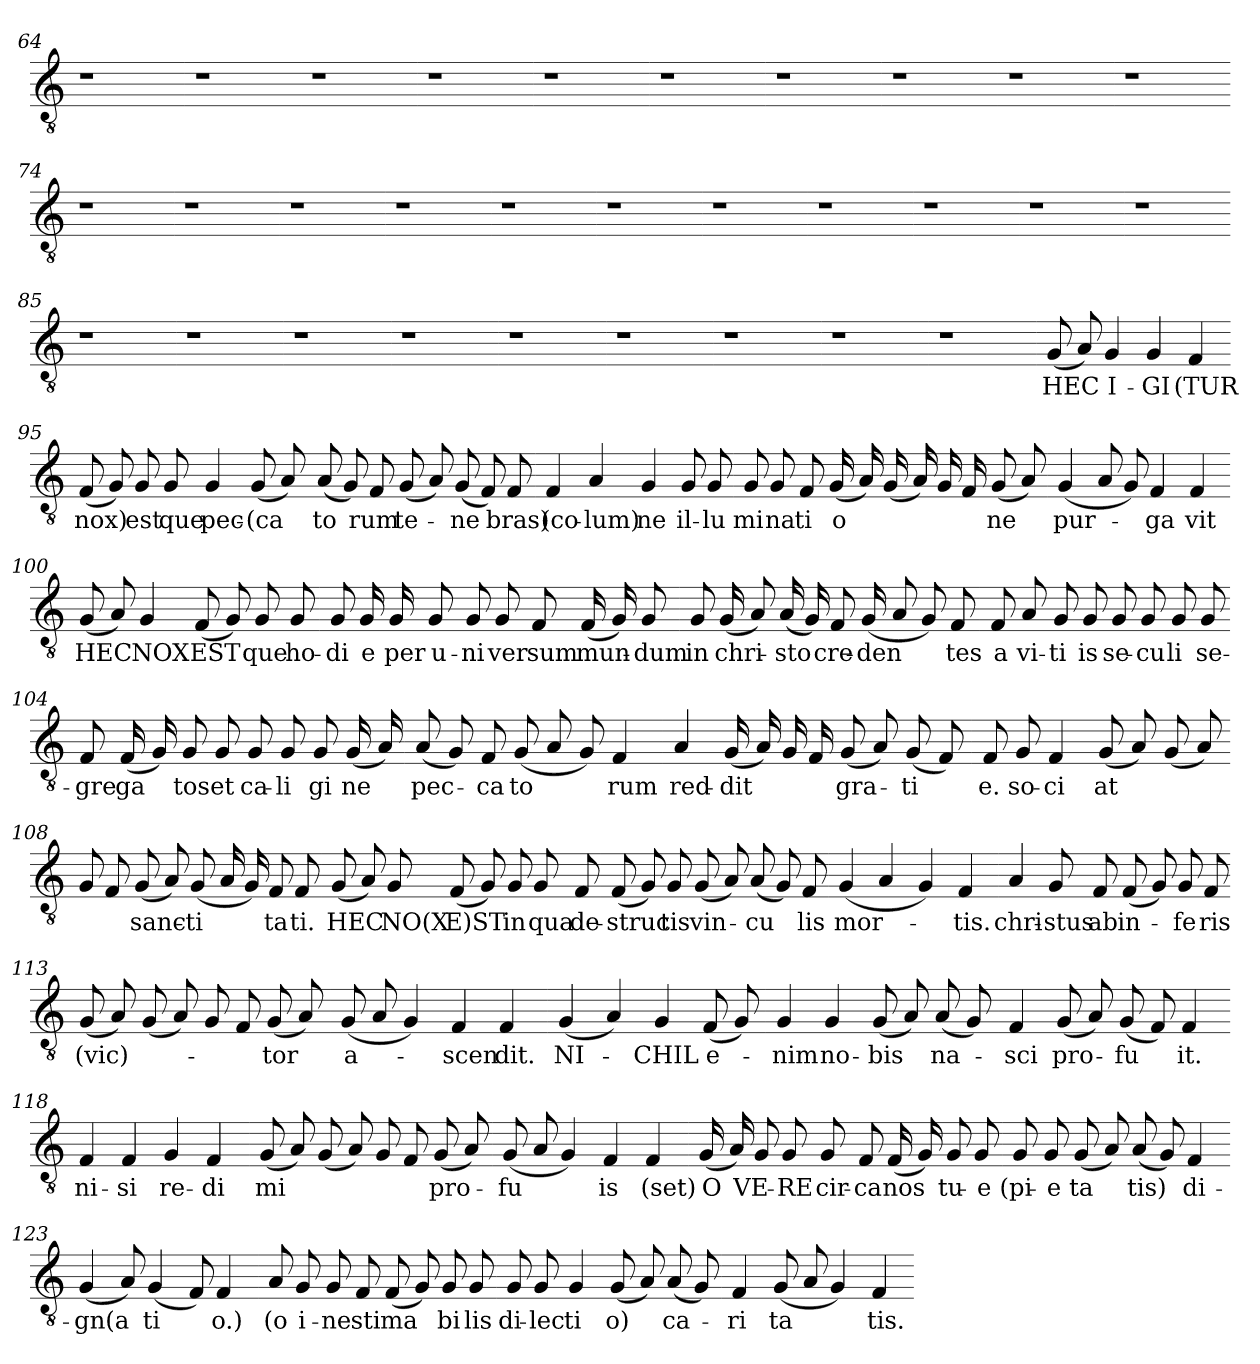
**kern	**text
*part1	*part1
*staff1	*staff1
*clefGv2	*
*k[]	*
=64	=64
1r	.
=65-	=65-
1r	.
=66-	=66-
1r	.
=67-	=67-
1r	.
=68-	=68-
1r	.
=69-	=69-
1r	.
=70-	=70-
1r	.
=71-	=71-
1r	.
=72-	=72-
1r	.
=73-	=73-
1r	.
=74-	=74-
1r	.
=75-	=75-
1r	.
=76-	=76-
1r	.
=77-	=77-
1r	.
=78-	=78-
1r	.
=79-	=79-
1r	.
=80-	=80-
1r	.
=81-	=81-
1r	.
=82-	=82-
1r	.
=83-	=83-
1r	.
=84-	=84-
1r	.
=85-	=85-
1r	.
=86-	=86-
1r	.
=87-	=87-
1r	.
=88-	=88-
1r	.
=89-	=89-
1r	.
=90-	=90-
1r	.
=91-	=91-
1r	.
=92-	=92-
1r	.
=93-	=93-
1r	.
=94-	=94-
(8G	HEC
8A)	.
4G	I-
4G	GI
4F	-(TUR
=95-	=95-
(8F	nox)
8G)	.
8G	est
8G	que
4G	pec-
(8G	(ca
8A)	.
=96-	=96-
(8A	to
8G)	.
8F	-rum
(8G	te-
8A)	.
(8G	ne
8F)	.
8F	-bras)
=97-	=97-
4F	(co-
4A	lum)
4G	-ne
8G	il-
8G	lu
=98-	=98-
8G	mi
8G	na
8F	ti
(16G	o
16A)	.
(16G	.
16A)	.
16G	.
16F	.
(8G	-ne
8A)	.
=99-	=99-
(4G	pur-
8A	.
8G)	.
4F	ga
4F	-vit
=100-	=100-
(8G	HEC
8A)	.
4G	NOX
(8F	EST
8G)	.
8G	que
8G	ho-
=101-	=101-
8G	di
16G	-e
16G	per
8G	u-
8G	ni
8G	ver
8F	-sum
(16F	mun-
16G)	.
8G	-dum
=102-	=102-
8G	in
(16G	chri-
8A)	.
(16A	-sto
16G)	.
8F	cre-
(16G	den
8A	.
8G)	.
8F	-tes
=103-	=103-
8F	a
8A	vi-
8G	ti
8G	-is
8G	se-
8G	cu
8G	-li
8G	se-
=104-	=104-
8F	gre
(16F	ga
16G)	.
8G	-tos
8G	et
8G	ca-
8G	li
8G	gi
(16G	-ne
16A)	.
=105-	=105-
(8A	pec-
8G)	.
8F	ca
(8G	to
8A	.
8G)	.
4F	-rum
=106-	=106-
4A	red-
(16G	-dit
16A)	.
16G	.
16F	.
(8G	gra-
8A)	.
(8G	ti
8F)	.
=107-	=107-
8F	-e.
8G	so-
4F	ci
(8G	-at
8A)	.
(8G	.
8A)	.
=108-	=108-
8G	.
8F	.
(8G	sanc-
8A)	.
(8G	ti
16A	.
16G)	.
8F	ta
8F	-ti.
=109-	=109-
(8G	HEC
8A)	.
8G	NO(X
(8F	E)ST
8G)	.
8G	in
8G	qua
8F	de-
=110-	=110-
(8F	struc
8G)	.
8G	-tis
(8G	vin-
8A)	.
(8A	cu
8G)	.
8F	-lis
=111-	=111-
(4G	mor-
4A	.
4G)	.
4F	-tis.
=112-	=112-
4A	chri-
8G	-stus
8F	ab
(8F	in-
8G)	.
8G	fe
8F	-ris
=113-	=113-
(8G	(vic)-
8A)	.
(8G	.
8A)	.
8G	.
8F	.
(8G	-tor
8A)	.
=114-	=114-
(8G	a-
8A	.
4G)	.
4F	scen
4F	-dit.
=115-	=115-
(4G	NI-
4A)	.
4G	-CHIL
(8F	e-
8G)	.
=116-	=116-
4G	-nim
4G	no-
(8G	-bis
8A)	.
(8A	na-
8G)	.
=117-	=117-
4F	-sci
(8G	pro-
8A)	.
(8G	fu
8F)	.
4F	-it.
=118-	=118-
4F	ni-
4F	-si
4G	re-
4F	di
=119-	=119-
(8G	-mi
8A)	.
(8G	.
8A)	.
8G	.
8F	.
(8G	pro-
8A)	.
=120-	=120-
(8G	fu
8A	.
4G)	.
4F	is
4F	-(set)
=121-	=121-
(16G	O
16A)	.
8G	VE-
8G	-RE
8G	cir-
8F	-ca
(16F	nos
16G)	.
8G	tu-
8G	-e
=122-	=122-
8G	(pi-
8G	e
(8G	ta
8A)	.
(8A	-tis)
8G)	.
4F	di-
=123-	=123-
(4G	gn(a
8A)	.
(4G	ti
8F)	.
4F	-o.)
=124-	=124-
8A	(o
8G	i-
8G	ne
8F	sti
(8F	ma
8G)	.
8G	bi
8G	-lis
=125-	=125-
8G	di-
8G	lec
4G	ti
(8G	-o)
8A)	.
(8A	ca-
8G)	.
=126-	=126-
4F	ri
(8G	ta
8A	.
4G)	.
4F	-tis.
=-	=-
*-	*-
